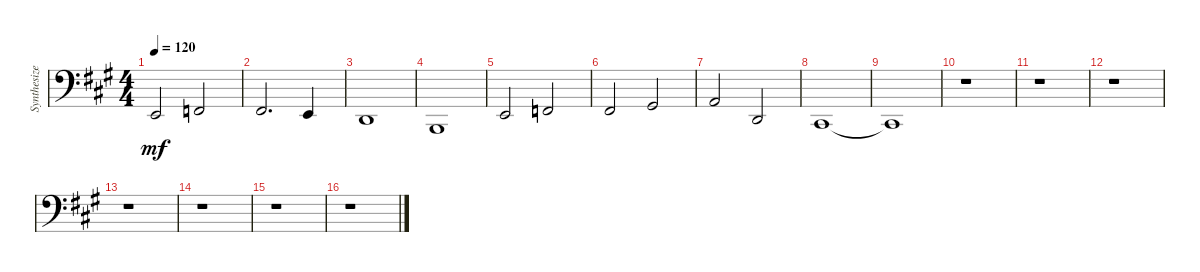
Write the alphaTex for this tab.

\track ("Synthesizer - 1 (Staff 2)" "Synthesize") {instrument synthbrass1}
\staff {score}
\tuning (E4 B3 G3 D3 A2 E2 B1) {hide}
\ts (4 4)
\tempo 120
\clef f4
\ks f#minor
0.6.2{dy mf} 1.6.2 |
2.6.2{d} 0.6.4 |
3.7.1 |
0.7.1 |
0.6.2 1.6.2 |
2.6.2 4.6.2 |
0.5.2 3.7.2 |
2.7.1 |
2.7{t}.1 |
r.1 |
r.1 |
r.1 |
r.1 |
r.1 |
r.1 |
r.1
